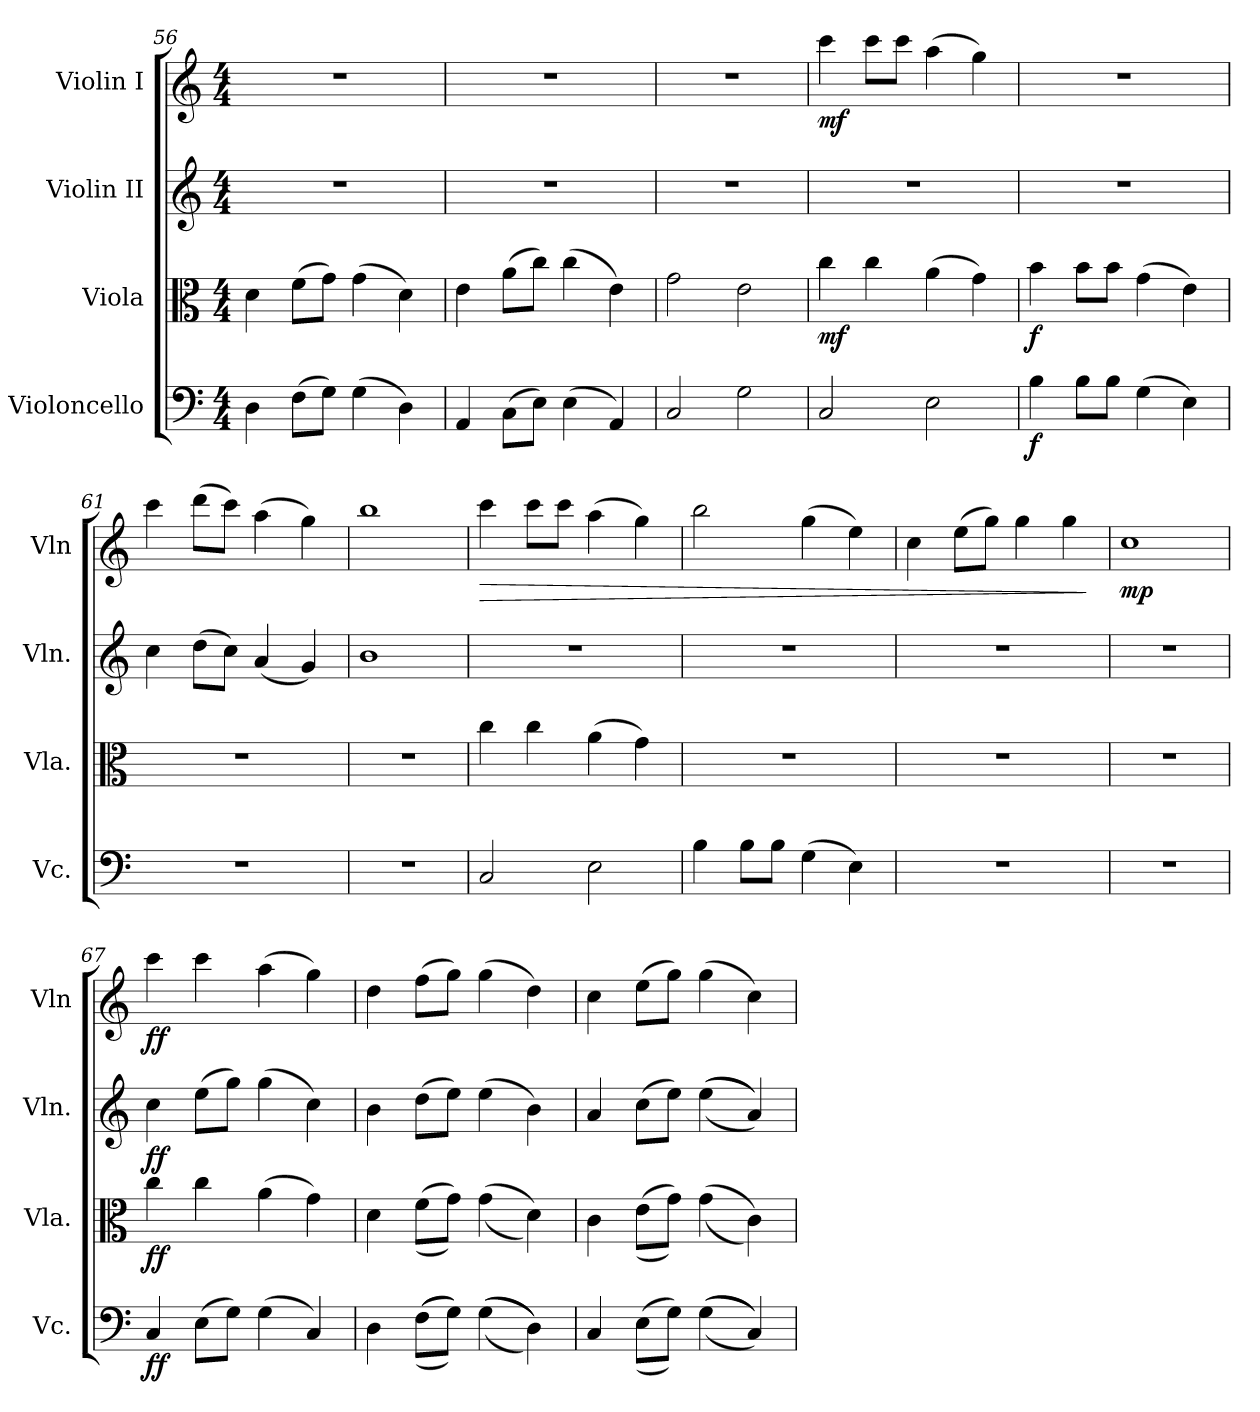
**kern	**dynam	**kern	**dynam	**kern	**dynam	**kern	**dynam
*part4	*part4	*part3	*part3	*part2	*part2	*part1	*part1
*staff4	*staff4	*staff3	*staff3	*staff2	*staff2	*staff1	*staff1
*I"Violoncello	*	*I"Viola	*	*I"Violin II	*	*I"Violin I	*
*I'Vc.	*	*I'Vla.	*	*I'Vln.	*	*I'Vln	*
*clefF4	*	*clefC3	*	*clefG2	*	*clefG2	*
*k[]	*	*k[]	*	*k[]	*	*k[]	*
*M4/4	*	*M4/4	*	*M4/4	*	*M4/4	*
=56	=56	=56	=56	=56	=56	=56	=56
4D\	.	4d\	.	1r	.	1r	.
(8F\L	.	(8f\L	.	.	.	.	.
8G\J)	.	8g\J)	.	.	.	.	.
(4G\	.	(4g\	.	.	.	.	.
4D\)	.	4d\)	.	.	.	.	.
!!LO:LB:g=z
=57	=57	=57	=57	=57	=57	=57	=57
4AA/	.	4e\	.	1r	.	1r	.
(8C\L	.	(8a\L	.	.	.	.	.
8E\J)	.	8cc\J)	.	.	.	.	.
(4E\	.	(4cc\	.	.	.	.	.
4AA/)	.	4e\)	.	.	.	.	.
=58	=58	=58	=58	=58	=58	=58	=58
2C/	.	2g\	.	1r	.	1r	.
2G\	.	2e\	.	.	.	.	.
=59	=59	=59	=59	=59	=59	=59	=59
!	!	!	!LO:DY:b	!	!	!	!LO:DY:b
2C/	.	4cc\	mf	1r	.	4ccc\	mf
.	.	4cc\	.	.	.	8ccc\L	.
.	.	.	.	.	.	8ccc\J	.
2E\	.	(4a\	.	.	.	(4aa\	.
.	.	4g\)	.	.	.	4gg\)	.
=60	=60	=60	=60	=60	=60	=60	=60
!	!LO:DY:b	!	!LO:DY:b	!	!	!	!
4B\	f	4b\	f	1r	.	1r	.
8B\L	.	8b\L	.	.	.	.	.
8B\J	.	8b\J	.	.	.	.	.
(4G\	.	(4g\	.	.	.	.	.
4E\)	.	4e\)	.	.	.	.	.
=61	=61	=61	=61	=61	=61	=61	=61
1r	.	1r	.	4cc\	.	4ccc\	.
.	.	.	.	(8dd\L	.	(8ddd\L	.
.	.	.	.	8cc\J)	.	8ccc\J)	.
.	.	.	.	(4a/	.	(4aa\	.
.	.	.	.	4g/)	.	4gg\)	.
=62	=62	=62	=62	=62	=62	=62	=62
1r	.	1r	.	1b	.	1bb	.
=63	=63	=63	=63	=63	=63	=63	=63
!	!	!	!	!	!	!	!LO:HP:b
2C/	.	4cc\	.	1r	.	4ccc\	>
.	.	4cc\	.	.	.	8ccc\L	.
.	.	.	.	.	.	8ccc\J	.
2E\	.	(4a\	.	.	.	(4aa\	.
.	.	4g\)	.	.	.	4gg\)	.
=64	=64	=64	=64	=64	=64	=64	=64
4B\	.	1r	.	1r	.	2bb\	.
8B\L	.	.	.	.	.	.	.
8B\J	.	.	.	.	.	.	.
(4G\	.	.	.	.	.	(4gg\	.
4E\)	.	.	.	.	.	4ee\)	.
!!LO:PB:g=z
=65	=65	=65	=65	=65	=65	=65	=65
1r	.	1r	.	1r	.	4cc\	.
.	.	.	.	.	.	(8ee\L	.
.	.	.	.	.	.	8gg\J)	.
.	.	.	.	.	.	4gg\	.
.	.	.	.	.	.	4gg\	.
.	.	.	.	.	.	.	]
=66	=66	=66	=66	=66	=66	=66	=66
!	!	!	!	!	!	!	!LO:DY:b
1r	.	1r	.	1r	.	1cc	mp
=67	=67	=67	=67	=67	=67	=67	=67
!	!LO:DY:b	!	!LO:DY:b	!	!LO:DY:b	!	!LO:DY:b
4C/	ff	4cc\	ff	4cc\	ff	4ccc\	ff
(8E\L	.	4cc\	.	(8ee\L	.	4ccc\	.
8G\J)	.	.	.	8gg\J)	.	.	.
(4G\	.	(4a\	.	(4gg\	.	(4aa\	.
4C/)	.	4g\)	.	4cc\)	.	4gg\)	.
=68	=68	=68	=68	=68	=68	=68	=68
4D\	.	4d\	.	4b\	.	4dd\	.
(((8F\L	.	((8f\L	.	(8dd\L	.	(8ff\L	.
8G\J)))	.	8g\J))	.	8ee\J)	.	8gg\J)	.
(((4G\	.	((4g\	.	(4ee\	.	(4gg\	.
4D\)))	.	4d\))	.	4b\)	.	4dd\)	.
=69	=69	=69	=69	=69	=69	=69	=69
4C/	.	4c\	.	4a/	.	4cc\	.
((8E\L	.	((8e\L	.	(8cc\L	.	(8ee\L	.
8G\J))	.	8g\J))	.	8ee\J)	.	8gg\J)	.
(((4G\	.	((4g\	.	(((4ee\	.	(4gg\	.
4C/)))	.	4c\))	.	4a/)))	.	4cc\)	.
=	=	=	=	=	=	=	=
*-	*-	*-	*-	*-	*-	*-	*-
